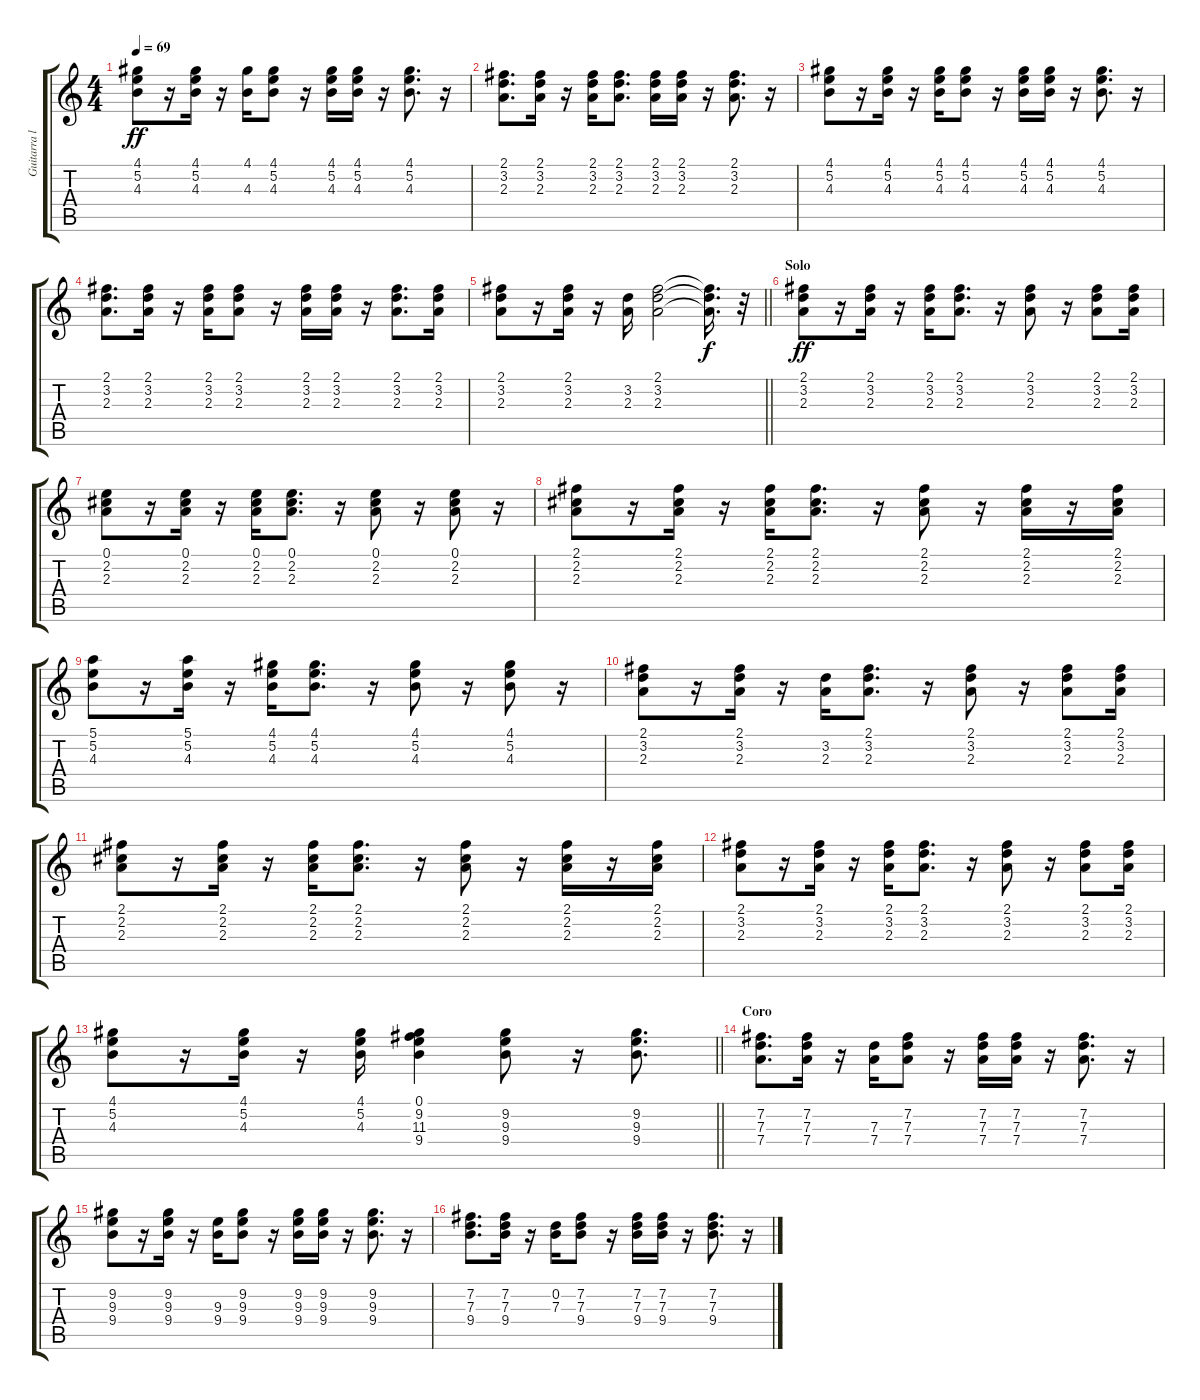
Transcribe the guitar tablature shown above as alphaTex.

\track ("Guitarra ll" "Guitarra l") {instrument acousticguitarsteel}
\staff {score tabs}
\tuning (E4 B3 G3 D3 A2 E2) {hide}
\ts (4 4)
\tempo 69
\clef g2
\ks c
(4.1 5.2 4.3).8{dy ff} r.16 (4.1 5.2 4.3).16 r.16 (4.1 4.3).16 (4.1 5.2 4.3).8 r.16 (4.1 5.2 4.3).16 (4.1 5.2 4.3).16 r.16 (4.1 5.2 4.3).8{d} r.16 |
(2.1 3.2 2.3).8{d} (2.1 3.2 2.3).16 r.16 (2.1 3.2 2.3).16 (2.1 3.2 2.3).8{d} (2.1 3.2 2.3).16 (2.1 3.2 2.3).16 r.16 (2.1 3.2 2.3).8{d} r.16 |
(4.1 5.2 4.3).8 r.16 (4.1 5.2 4.3).16 r.16 (4.1 5.2 4.3).16 (4.1 5.2 4.3).8 r.16 (4.1 5.2 4.3).16 (4.1 5.2 4.3).16 r.16 (4.1 5.2 4.3).8{d} r.16 |
(2.1 3.2 2.3).8{d} (2.1 3.2 2.3).16 r.16 (2.1 3.2 2.3).16 (2.1 3.2 2.3).8 r.16 (2.1 3.2 2.3).16 (2.1 3.2 2.3).16 r.16 (2.1 3.2 2.3).8{d} (2.1 3.2 2.3).16 |
\barLineRight lightlight
(2.1 3.2 2.3).8 r.16 (2.1 3.2 2.3).16 r.16 (3.2 2.3).16 (2.1 3.2 2.3).2 (2.1{t} 3.2{t} 2.3{t}).16{d dy f} r.32 |
\section ("" "Solo")
(2.1 3.2 2.3).8{dy ff} r.16 (2.1 3.2 2.3).16 r.16 (2.1 3.2 2.3).16 (2.1 3.2 2.3).8{d} r.16 (2.1 3.2 2.3).8 r.16 (2.1 3.2 2.3).8 (2.1 3.2 2.3).16 |
(0.1 2.2 2.3).8 r.16 (0.1 2.2 2.3).16 r.16 (0.1 2.2 2.3).16 (0.1 2.2 2.3).8{d} r.16 (0.1 2.2 2.3).8 r.16 (0.1 2.2 2.3).8 r.16 |
(2.1 2.2 2.3).8 r.16 (2.1 2.2 2.3).16 r.16 (2.1 2.2 2.3).16 (2.1 2.2 2.3).8{d} r.16 (2.1 2.2 2.3).8 r.16 (2.1 2.2 2.3).16 r.16 (2.1 2.2 2.3).16 |
(5.1 5.2 4.3).8 r.16 (5.1 5.2 4.3).16 r.16 (4.1 5.2 4.3).16 (4.1 5.2 4.3).8{d} r.16 (4.1 5.2 4.3).8 r.16 (4.1 5.2 4.3).8 r.16 |
(2.1 3.2 2.3).8 r.16 (2.1 3.2 2.3).16 r.16 (3.2 2.3).16 (2.1 3.2 2.3).8{d} r.16 (2.1 3.2 2.3).8 r.16 (2.1 3.2 2.3).8 (2.1 3.2 2.3).16 |
(2.1 2.2 2.3).8 r.16 (2.1 2.2 2.3).16 r.16 (2.1 2.2 2.3).16 (2.1 2.2 2.3).8{d} r.16 (2.1 2.2 2.3).8 r.16 (2.1 2.2 2.3).16 r.16 (2.1 2.2 2.3).16 |
(2.1 3.2 2.3).8 r.16 (2.1 3.2 2.3).16 r.16 (2.1 3.2 2.3).16 (2.1 3.2 2.3).8{d} r.16 (2.1 3.2 2.3).8 r.16 (2.1 3.2 2.3).8 (2.1 3.2 2.3).16 |
\barLineRight lightlight
(4.1 5.2 4.3).8 r.16 (4.1 5.2 4.3).16 r.16 (4.1 5.2 4.3).16 (0.1 9.2 11.3 9.4).4 (9.2 9.3 9.4).8 r.16 (9.2 9.3 9.4).8{d} |
\section ("" "Coro")
(7.2 7.3 7.4).8{d} (7.2 7.3 7.4).16 r.16 (7.3 7.4).16 (7.2 7.3 7.4).8 r.16 (7.2 7.3 7.4).16 (7.2 7.3 7.4).16 r.16 (7.2 7.3 7.4).8{d} r.16 |
(9.2 9.3 9.4).8 r.16 (9.2 9.3 9.4).16 r.16 (9.3 9.4).16 (9.2 9.3 9.4).8 r.16 (9.2 9.3 9.4).16 (9.2 9.3 9.4).16 r.16 (9.2 9.3 9.4).8{d} r.16 |
(7.2 7.3 9.4).8{d} (7.2 7.3 9.4).16 r.16 (0.2 7.3).16 (7.2 7.3 9.4).8 r.16 (7.2 7.3 9.4).16 (7.2 7.3 9.4).16 r.16 (7.2 7.3 9.4).8{d} r.16
